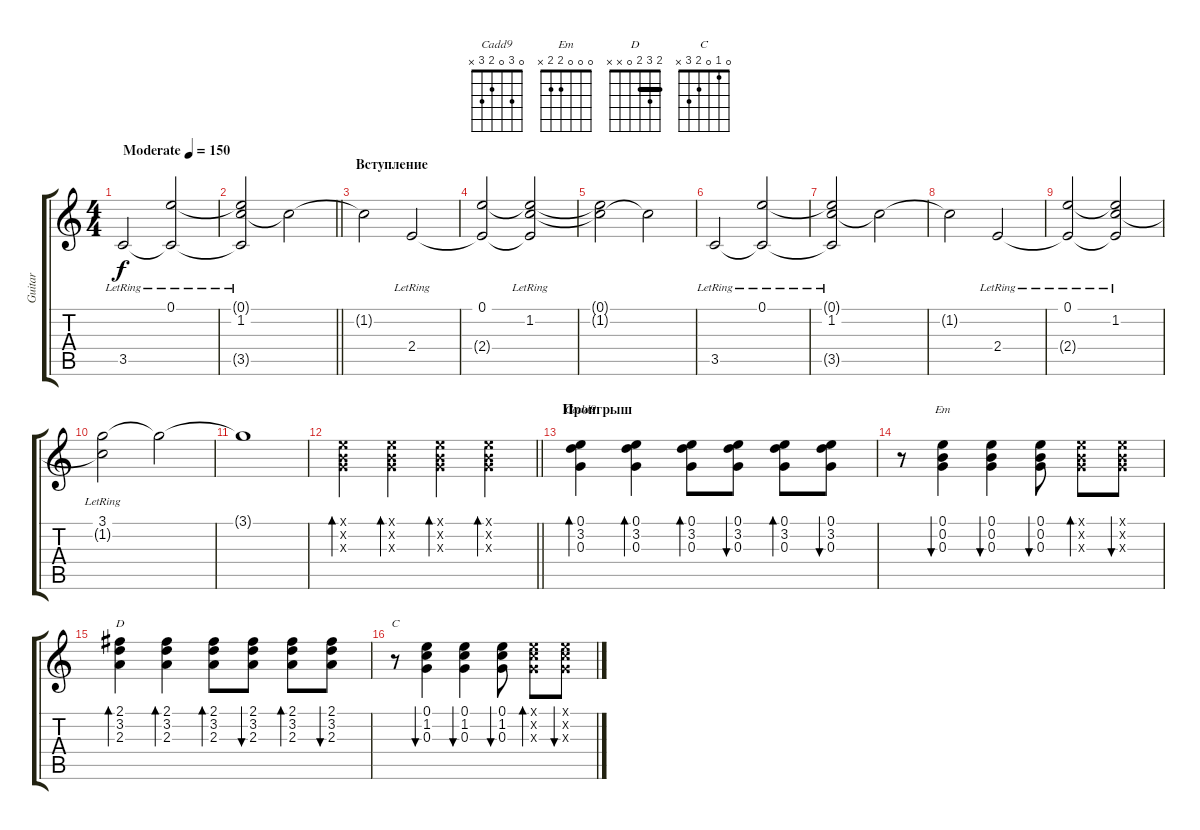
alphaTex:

\track ("Guitar" "Guitar") {instrument acousticguitarsteel}
\staff {score tabs}
\tuning (E4 B3 G3 D3 A2 E2) {hide}
\chord ("Cadd9" 0 3 0 2 3 x)
\chord ("Em" 0 0 0 2 2 x)
\chord ("D" 2 3 2 0 x x) {barre 2}
\chord ("C" 0 1 0 2 3 x)
\ts (4 4)
\tempo (150 "Moderate")
\clef g2
\ks c
3.5{lr}.2{dy f instrument acousticguitarsteel} (0.1{lr} 3.5{t}).2 |
\barLineRight lightlight
(0.1{t} 1.2{lr} 3.5{t}).2 1.2{t}.2 |
\section ("" "Вступление")
1.2{t}.2 2.4{lr}.2 |
(0.1 2.4{t}).2 (0.1{t} 1.2{lr} 2.4{t}).2 |
(0.1{t} 1.2{t}).2 1.2{t}.2 |
3.5{lr}.2 (0.1{lr} 3.5{t}).2 |
(0.1{t} 1.2{lr} 3.5{t}).2 1.2{t}.2 |
1.2{t}.2 2.4{lr}.2 |
(0.1{lr} 2.4{t}).2 (0.1{t} 1.2{lr} 2.4{t}).2 |
(3.1{lr} 1.2{t}).2 3.1{t}.2 |
3.1{t}.1 |
\barLineRight lightlight
(0.1{x} 0.2{x} 0.3{x}).4{bd 60} (0.1{x} 0.2{x} 0.3{x}).4{bd 60} (0.1{x} 0.2{x} 0.3{x}).4{bd 60} (0.1{x} 0.2{x} 0.3{x}).4{bd 60} |
\section ("" "Проигрыш")
(0.1 3.2 0.3).4{bd 60 ch "Cadd9"} (0.1 3.2 0.3).4{bd 60} (0.1 3.2 0.3).8{bd 60} (0.1 3.2 0.3).8{bu 60} (0.1 3.2 0.3).8{bd 60} (0.1 3.2 0.3).8{bu 60} |
r.8 (0.1 0.2 0.3).4{bu 60 ch "Em"} (0.1 0.2 0.3).4{bu 60} (0.1 0.2 0.3).8{bu 60} (0.1{x} 0.2{x} 0.3{x}).8{bd 60} (0.1{x} 0.2{x} 0.3{x}).8{bu 60} |
(2.1 3.2 2.3).4{bd 60 ch "D"} (2.1 3.2 2.3).4{bd 60} (2.1 3.2 2.3).8{bd 60} (2.1 3.2 2.3).8{bu 60} (2.1 3.2 2.3).8{bd 60} (2.1 3.2 2.3).8{bu 60} |
r.8{ch "C"} (0.1 1.2 0.3).4{bu 60} (0.1 1.2 0.3).4{bu 60} (0.1 1.2 0.3).8{bu 60} (0.1{x} 1.2{x} 0.3{x}).8{bd 60} (0.1{x} 1.2{x} 0.3{x}).8{bu 60}
